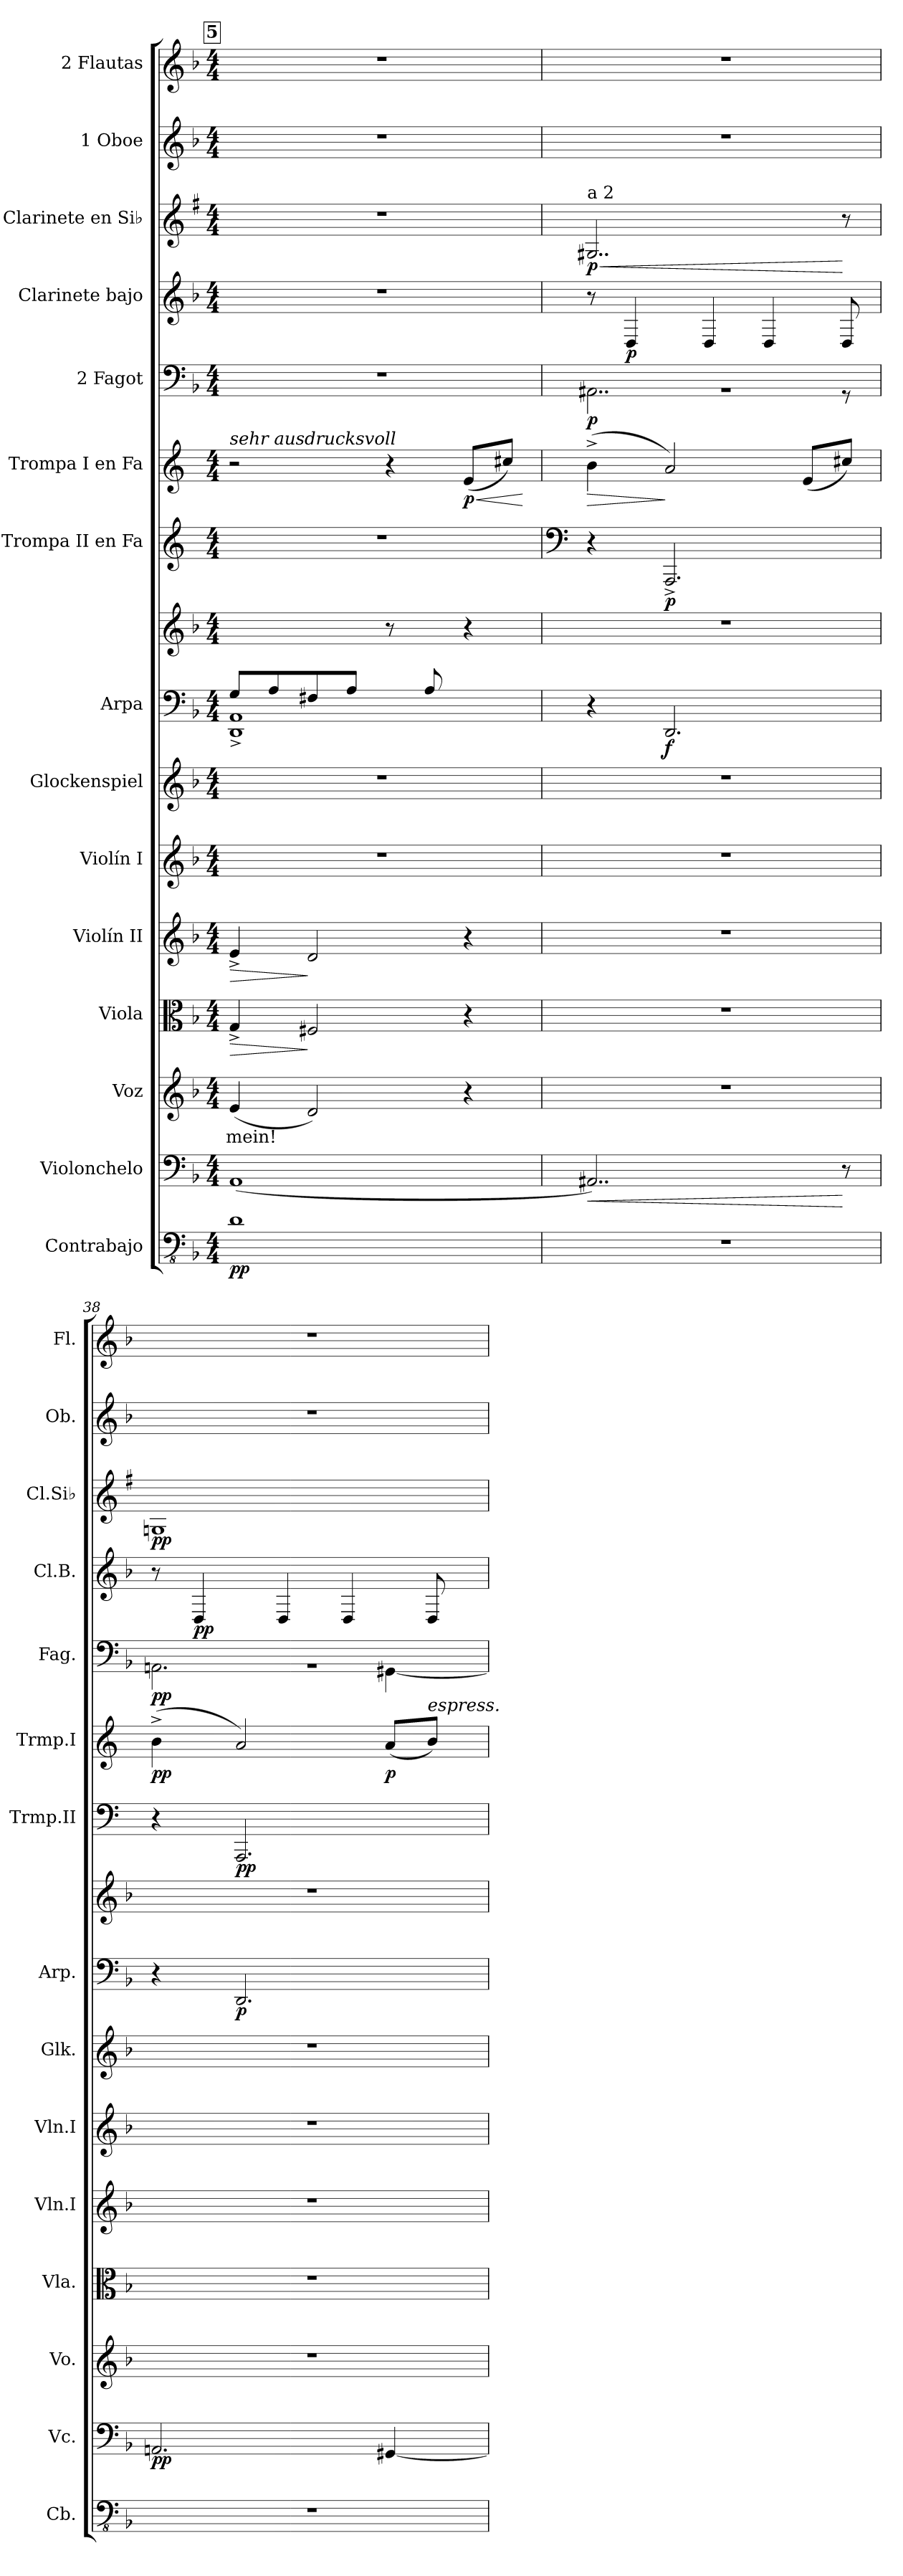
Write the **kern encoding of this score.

**kern	**dynam	**kern	**dynam	**kern	**text	**kern	**dynam	**kern	**dynam	**kern	**kern	**kern	**kern	**dynam	**kern	**dynam	**kern	**dynam	**kern	**dynam	**kern	**dynam	**kern	**dynam	**kern	**kern
*part15	*part15	*part14	*part14	*part13	*part13	*part12	*part12	*part11	*part11	*part10	*part9	*part8	*part8	*part8	*part7	*part7	*part6	*part6	*part5	*part5	*part4	*part4	*part3	*part3	*part2	*part1
*staff16	*staff16	*staff15	*staff15	*staff14	*staff14	*staff13	*staff13	*staff12	*staff12	*staff11	*staff10	*staff9	*staff8	*staff8/9	*staff7	*staff7	*staff6	*staff6	*staff5	*staff5	*staff4	*staff4	*staff3	*staff3	*staff2	*staff1
*I"Contrabajo	*	*I"Violonchelo	*	*I"Voz	*	*I"Viola	*	*I"Violín II	*	*I"Violín I	*I"Glockenspiel	*I"Arpa	*	*	*I"Trompa II en Fa	*	*I"Trompa I en Fa	*	*I"2 Fagot	*	*I"Clarinete bajo	*	*I"2 Clarinete en Si♭	*	*I"1 Oboe	*I"2 Flautas
*I'Cb.	*	*I'Vc.	*	*I'Vo.	*	*I'Vla.	*	*I'Vln.I	*	*I'Vln.I	*I'Glk.	*I'Arp.	*	*	*I'Trmp.II	*	*I'Trmp.I	*	*I'Fag.	*	*I'Cl.B.	*	*I'Cl.Si♭	*	*I'Ob.	*I'Fl.
*clefFv4	*	*clefF4	*	*clefG2	*	*clefC3	*	*clefG2	*	*clefG2	*clefG2	*clefF4	*clefG2	*	*clefG2	*	*clefG2	*	*clefF4	*	*clefG2	*	*clefG2	*	*clefG2	*clefG2
*ITrd7c12	*	*	*	*	*	*	*	*	*	*	*ITrd-14c-24	*	*	*	*ITrd4c7	*	*ITrd4c7	*	*	*	*ITrd8c14	*	*ITrd1c2	*	*	*
*k[b-]	*	*k[b-]	*	*k[b-]	*	*k[b-]	*	*k[b-]	*	*k[b-]	*k[b-]	*k[b-]	*k[b-]	*	*k[b-]	*	*k[b-]	*	*k[b-]	*	*k[b-]	*	*k[b-]	*	*k[b-]	*k[b-]
*M4/4	*	*M4/4	*	*M4/4	*	*M4/4	*	*M4/4	*	*M4/4	*M4/4	*M4/4	*M4/4	*	*M4/4	*	*M4/4	*	*M4/4	*	*M4/4	*	*M4/4	*	*M4/4	*M4/4
!!LO:REH:place=s1:a:B:fs=14:t=5
=36	=36	=36	=36	=36	=36	=36	=36	=36	=36	=36	=36	=36	=36	=36	=36	=36	=36	=36	=36	=36	=36	=36	=36	=36	=36	=36
!	!	!	!	!	!	!	!	!	!	!	!	!	!	!	!	!	!LO:TX:a:i:t=sehr ausdrucksvoll	!	!	!	!	!	!	!	!	!
!	!LO:DY:b	!	!	!	!LO:LY:b	!	!LO:HP:b	!	!LO:HP:b	!	!	!	!	!	!	!	!	!	!	!	!	!	!	!	!	!
*	*	*	*	*	*	*	*	*	*	*	*	*^	*	*	*	*	*	*	*	*	*	*	*	*	*	*
1DD	pp	(1AA	.	(4e/	mein!	4G^/	>	4e^/	>	1r	1r	8G/L	1DD^ 1AA^	2ryy	.	1r	.	2r	.	1r	.	1r	.	1r	.	1r	1r
.	.	.	.	.	.	.	.	.	.	.	.	8A/	.	.	.	.	.	.	.	.	.	.	.	.	.	.	.
.	.	.	.	2d/)	.	2F#X/	]	2d/	]	.	.	8F#X/	.	.	.	.	.	.	.	.	.	.	.	.	.	.	.
.	.	.	.	.	.	.	.	.	.	.	.	8A/J	.	.	.	.	.	.	.	.	.	.	.	.	.	.	.
.	.	.	.	.	.	.	.	.	.	.	.	8ryy	.	8r	.	.	.	4r	.	.	.	.	.	.	.	.	.
.	.	.	.	.	.	.	.	.	.	.	.	8A/	.	8ryy	.	.	.	.	.	.	.	.	.	.	.	.	.
!	!	!	!	!	!	!	!	!	!	!	!	!	!	!	!	!	!	!	!LO:HP:b	!	!	!	!	!	!	!	!
!	!	!	!	!	!	!	!	!	!	!	!	!	!	!	!	!	!	!	!LO:DY:n=1:b	!	!	!	!	!	!	!	!
.	.	.	.	4r	.	4r	.	4r	.	.	.	4ryy	.	4r	.	.	.	(8A/L	< p	.	.	.	.	.	.	.	.
.	.	.	.	.	.	.	.	.	.	.	.	.	.	.	.	.	.	8f#X/J)	.	.	.	.	.	.	.	.	.
*	*	*	*	*	*	*	*	*	*	*	*	*v	*v	*	*	*	*	*	*	*	*	*	*	*	*	*	*
.	.	.	.	.	.	.	.	.	.	.	.	.	.	.	.	.	.	[	.	.	.	.	.	.	.	.
=37	=37	=37	=37	=37	=37	=37	=37	=37	=37	=37	=37	=37	=37	=37	=37	=37	=37	=37	=37	=37	=37	=37	=37	=37	=37	=37
*	*	*	*	*	*	*	*	*	*	*	*	*	*	*	*clefF4	*	*	*	*	*	*	*	*	*	*	*
!	!	!	!	!	!	!	!	!	!	!	!	!	!	!	!	!	!	!	!	!	!	!	!LO:TX:a:t=a 2	!	!	!
!	!	!	!	!	!	!	!	!	!	!	!	!	!	!	!	!	!	!	!LO:TX:a:t=II.	!	!	!	!	!	!	!
!	!	!	!LO:HP:b	!	!	!	!	!	!	!	!	!	!	!	!	!	!	!	!	!	!	!	!	!	!	!
!	!	!	!LO:HP:n=1:b	!	!	!	!	!	!	!	!	!	!	!	!	!	!	!LO:HP:b	!	!	!	!	!	!LO:HP:b	!	!
*	*	*	*	*	*	*	*	*	*	*	*	*	*	*	*	*	*	*	*^	*	*	*	*	*	*	*
!	!	!	!	!	!	!	!	!	!	!	!	!	!	!	!	!	!	!	!	!	!LO:DY:b	!	!	!	!LO:HP:n=1:b	!	!
!	!	!	!	!	!	!	!	!	!	!	!	!	!	!	!	!	!	!	!	!	!	!	!	!	!LO:DY:n=1:b	!	!
1r	.	2..AA#X/)	< >	1r	.	1r	.	1r	.	1r	1r	4r	1r	.	4r	.	(4e^\	>	1rBB	2..AA#X\	p	8r	.	2..F#X/	< > p	1r	1r
!	!	!	!	!	!	!	!	!	!	!	!	!	!	!	!	!	!	!	!	!	!	!	!LO:DY:b	!	!	!	!
.	.	.	.	.	.	.	.	.	.	.	.	.	.	.	.	.	.	.	.	.	.	4DD/	p	.	.	.	.
!	!	!	!	!	!	!	!	!	!	!	!	!	!	!LO:DY:b=2	!	!LO:DY:b	!	!	!	!	!	!	!	!	!	!	!
.	.	.	.	.	.	.	.	.	.	.	.	2.DD/	.	f	2.DDD^/	p	2d/)	]	.	.	.	.	.	.	.	.	.
.	.	.	.	.	.	.	.	.	.	.	.	.	.	.	.	.	.	.	.	.	.	4DD/	.	.	.	.	.
.	.	.	.	.	.	.	.	.	.	.	.	.	.	.	.	.	.	.	.	.	.	4DD/	.	.	.	.	.
.	.	.	.	.	.	.	.	.	.	.	.	.	.	.	.	.	(8A/L	.	.	.	.	.	.	.	.	.	.
.	.	8r	[	.	.	.	.	.	.	.	.	.	.	.	.	.	8f#X/J)	.	.	8r	.	8DD/	.	8r	[	.	.
*	*	*	*	*	*	*	*	*	*	*	*	*	*	*	*	*	*	*	*v	*v	*	*	*	*	*	*	*
.	.	.	]	.	.	.	.	.	.	.	.	.	.	.	.	.	.	.	.	.	.	.	.	]	.	.
=38	=38	=38	=38	=38	=38	=38	=38	=38	=38	=38	=38	=38	=38	=38	=38	=38	=38	=38	=38	=38	=38	=38	=38	=38	=38	=38
*	*	*	*	*	*	*	*	*	*	*	*	*	*	*	*	*	*	*	*^	*	*	*	*	*	*	*
!	!	!	!LO:DY:b	!	!	!	!	!	!	!	!	!	!	!	!	!	!	!LO:DY:b	!	!	!LO:DY:b	!	!	!	!LO:DY:b	!	!
1r	.	2.AAn/	pp	1r	.	1r	.	1r	.	1r	1r	4r	1r	.	4r	.	(4e^\	pp	1rBB	2.AAn\	pp	8r	.	1Fn	pp	1r	1r
!	!	!	!	!	!	!	!	!	!	!	!	!	!	!	!	!	!	!	!	!	!	!	!LO:DY:b	!	!	!	!
.	.	.	.	.	.	.	.	.	.	.	.	.	.	.	.	.	.	.	.	.	.	4DD/	pp	.	.	.	.
!	!	!	!	!	!	!	!	!	!	!	!	!	!	!LO:DY:b=2	!	!LO:DY:b	!	!	!	!	!	!	!	!	!	!	!
.	.	.	.	.	.	.	.	.	.	.	.	2.DD/	.	p	2.DDD/	pp	2d/)	.	.	.	.	.	.	.	.	.	.
.	.	.	.	.	.	.	.	.	.	.	.	.	.	.	.	.	.	.	.	.	.	4DD/	.	.	.	.	.
.	.	.	.	.	.	.	.	.	.	.	.	.	.	.	.	.	.	.	.	.	.	4DD/	.	.	.	.	.
!	!	!	!	!	!	!	!	!	!	!	!	!	!	!	!	!	!	!LO:DY:b	!	!	!	!	!	!	!	!	!
.	.	[4GG#X/	.	.	.	.	.	.	.	.	.	.	.	.	.	.	(8d/L	p	.	[4GG#X\	.	.	.	.	.	.	.
!	!	!	!	!	!	!	!	!	!	!	!	!	!	!	!	!	!LO:TX:a:i:t=espress.	!	!	!	!	!	!	!	!	!	!
.	.	.	.	.	.	.	.	.	.	.	.	.	.	.	.	.	8e/J)	.	.	.	.	8DD/	.	.	.	.	.
*	*	*	*	*	*	*	*	*	*	*	*	*	*	*	*	*	*	*	*v	*v	*	*	*	*	*	*	*
=	=	=	=	=	=	=	=	=	=	=	=	=	=	=	=	=	=	=	=	=	=	=	=	=	=	=
*-	*-	*-	*-	*-	*-	*-	*-	*-	*-	*-	*-	*-	*-	*-	*-	*-	*-	*-	*-	*-	*-	*-	*-	*-	*-	*-
